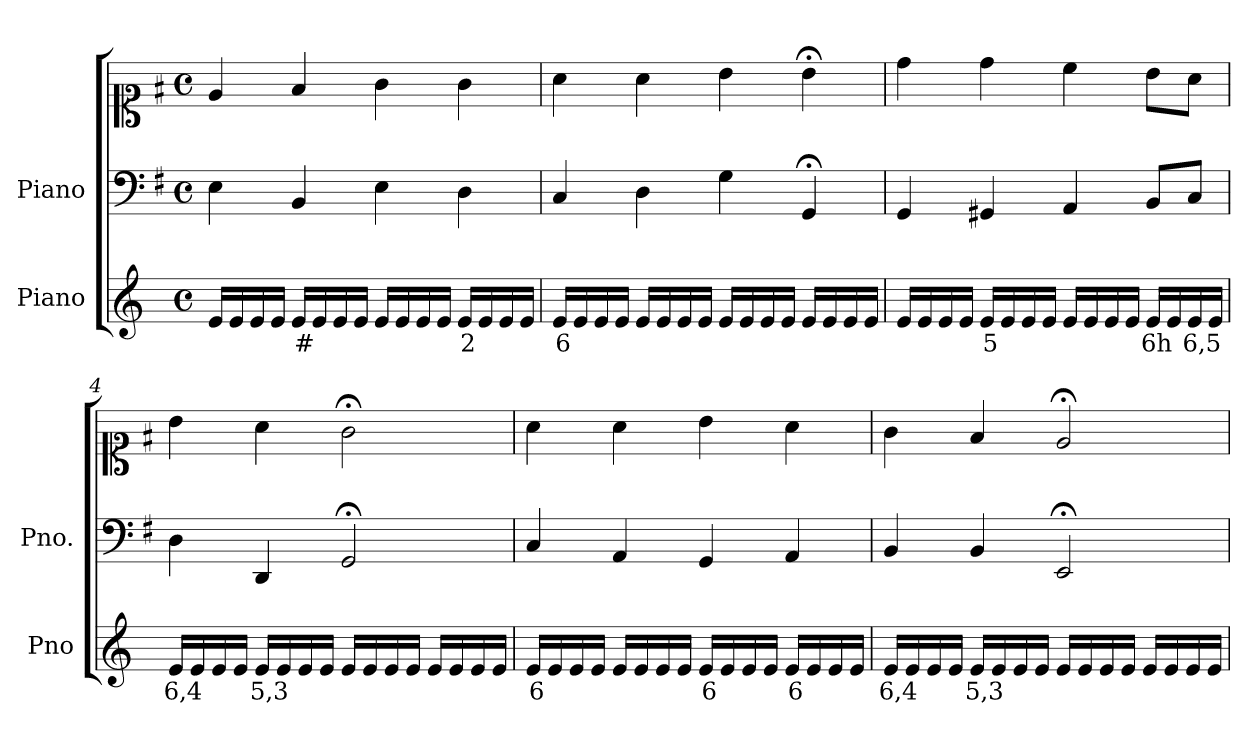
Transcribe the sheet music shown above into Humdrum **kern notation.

**kern	**text	**kern	**kern
*part2	*part2	*part1	*part1
*staff3	*staff3	*staff2	*staff1
*I"Piano	*	*I"Piano	*
*I'Pno	*	*I'Pno.	*
*clefG2	*	*clefF4	*clefC1
*k[]	*	*k[f#]	*k[f#]
*M4/4	*	*M4/4	*M4/4
*met(c)	*	*met(c)	*met(c)
=1	=1	=1	=1
16e/LL	.	4E\	4e/
16e/	.	.	.
16e/	.	.	.
16e/JJ	.	.	.
!	!LO:LY:b	!	!
16e/LL	#	4BB/	4f#/
16e/	.	.	.
16e/	.	.	.
16e/JJ	.	.	.
16e/LL	.	4E\	4g\
16e/	.	.	.
16e/	.	.	.
16e/JJ	.	.	.
!	!LO:LY:b	!	!
16e/LL	2	4D\	4g\
16e/	.	.	.
16e/	.	.	.
16e/JJ	.	.	.
=2	=2	=2	=2
!	!LO:LY:b	!	!
16e/LL	6	4C/	4a\
16e/	.	.	.
16e/	.	.	.
16e/JJ	.	.	.
16e/LL	.	4D\	4a\
16e/	.	.	.
16e/	.	.	.
16e/JJ	.	.	.
16e/LL	.	4G\	4b\
16e/	.	.	.
16e/	.	.	.
16e/JJ	.	.	.
16e/LL	.	4GG;</	4b;<\
16e/	.	.	.
16e/	.	.	.
16e/JJ	.	.	.
=3	=3	=3	=3
16e/LL	.	4GG/	4dd\
16e/	.	.	.
16e/	.	.	.
16e/JJ	.	.	.
!	!LO:LY:b	!	!
16e/LL	5	4GG#X/	4dd\
16e/	.	.	.
16e/	.	.	.
16e/JJ	.	.	.
16e/LL	.	4AA/	4cc\
16e/	.	.	.
16e/	.	.	.
16e/JJ	.	.	.
!	!LO:LY:b	!	!
16e/LL	6h	8BB/L	8b\L
16e/	.	.	.
!	!LO:LY:b	!	!
16e/	6,5	8C/J	8a\J
16e/JJ	.	.	.
=4	=4	=4	=4
!	!LO:LY:b	!	!
16e/LL	6,4	4D\	4b\
16e/	.	.	.
16e/	.	.	.
16e/JJ	.	.	.
!	!LO:LY:b	!	!
16e/LL	5,3	4DD/	4a\
16e/	.	.	.
16e/	.	.	.
16e/JJ	.	.	.
16e/LL	.	2GG;</	2g;<\
16e/	.	.	.
16e/	.	.	.
16e/JJ	.	.	.
16e/LL	.	.	.
16e/	.	.	.
16e/	.	.	.
16e/JJ	.	.	.
=5	=5	=5	=5
!	!LO:LY:b	!	!
16e/LL	6	4C/	4a\
16e/	.	.	.
16e/	.	.	.
16e/JJ	.	.	.
16e/LL	.	4AA/	4a\
16e/	.	.	.
16e/	.	.	.
16e/JJ	.	.	.
!	!LO:LY:b	!	!
16e/LL	6	4GG/	4b\
16e/	.	.	.
16e/	.	.	.
16e/JJ	.	.	.
!	!LO:LY:b	!	!
16e/LL	6	4AA/	4a\
16e/	.	.	.
16e/	.	.	.
16e/JJ	.	.	.
=6	=6	=6	=6
!	!LO:LY:b	!	!
16e/LL	6,4	4BB/	4g\
16e/	.	.	.
16e/	.	.	.
16e/JJ	.	.	.
!	!LO:LY:b	!	!
16e/LL	5,3	4BB/	4f#/
16e/	.	.	.
16e/	.	.	.
16e/JJ	.	.	.
16e/LL	.	2EE;</	2e;</
16e/	.	.	.
16e/	.	.	.
16e/JJ	.	.	.
16e/LL	.	.	.
16e/	.	.	.
16e/	.	.	.
16e/JJ	.	.	.
=	=	=	=
*-	*-	*-	*-
